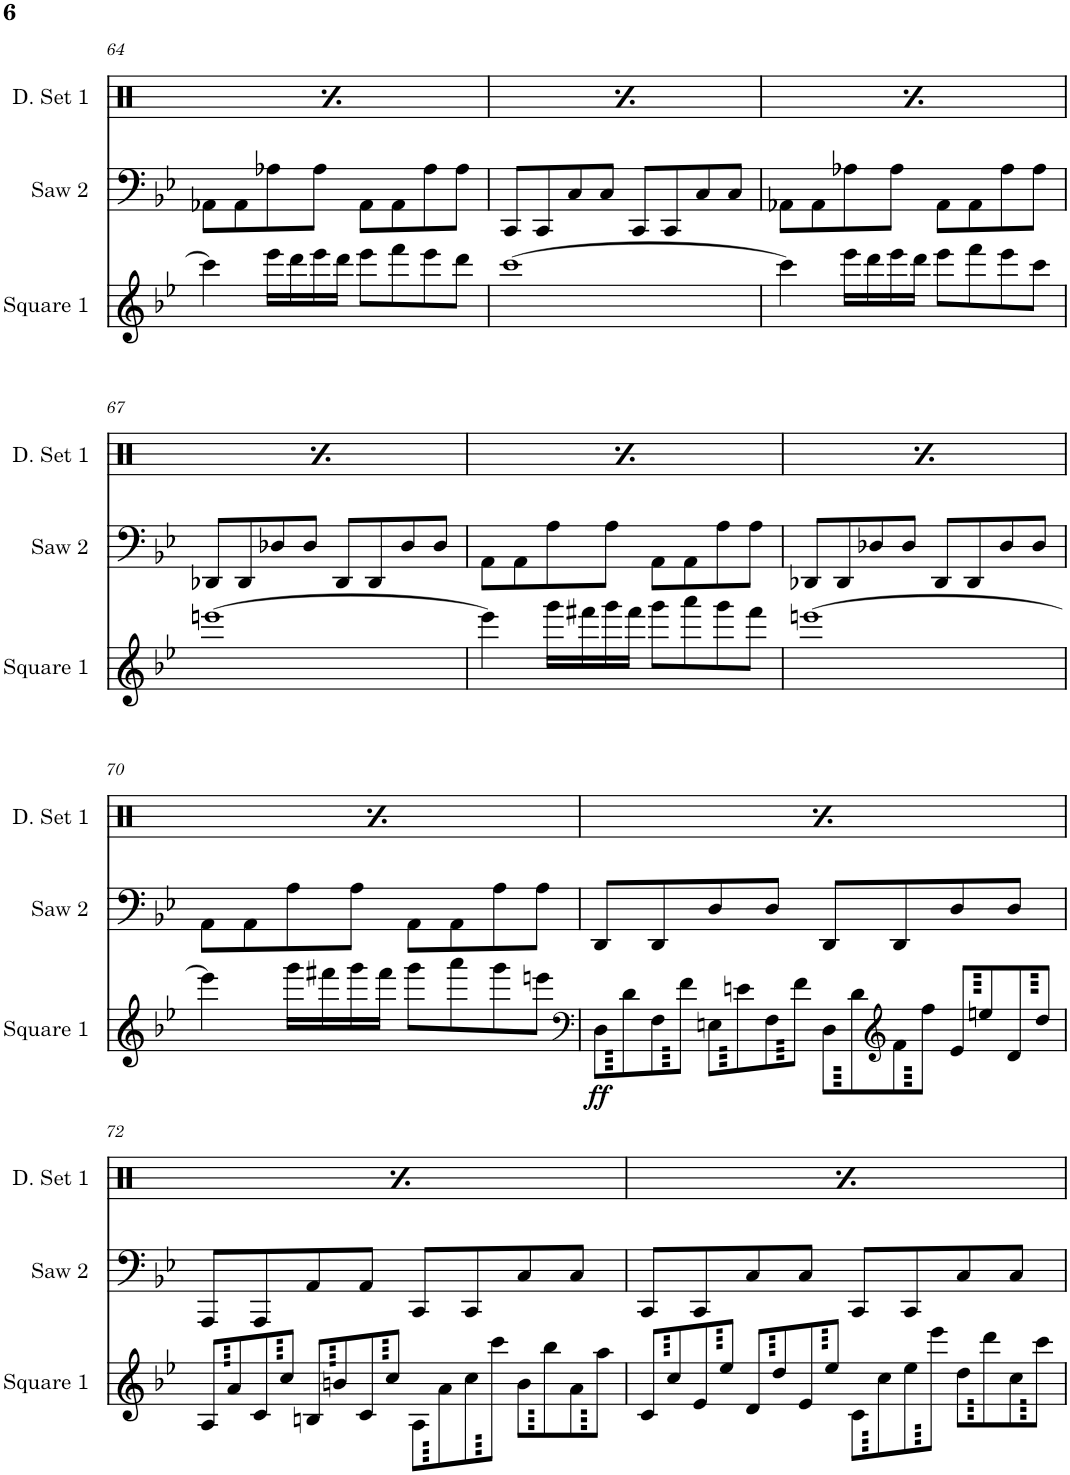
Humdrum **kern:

**kern	**dynam	**kern	**dynam	**kern	**kern	**dynam
*part4	*part4	*part3	*part3	*part2	*part1	*part1
*staff4	*staff4	*staff3	*staff3	*staff2	*staff1	*staff1
*I"Square 1 Echo	*	*I"Square Synthesizer 1	*	*I"Saw Synthesizer 2	*I"Drumset 1	*
*I'Square 1 Echo	*	*I'Square 1	*	*I'Saw 2	*I'D. Set 1	*
!!LO:PB:g=z
*clefG2	*	*clefG2	*	*clefF4	*clefX	*
*k[b-e-]	*	*k[b-e-]	*	*k[b-e-]	*k[]	*
*M4/4	*	*M4/4	*	*M4/4	*M4/4	*
*met(c)	*	*met(c)	*	*met(c)	*met(c)	*
=64	=64	=64	=64	=64	=64	=64
!	!	!	!	!	!	!LO:DY:b
1r	.	4ccc\]	.	8AA-X\L	8Rcc\L	ff
.	.	.	.	8AA-\	16Rcc\L	.
.	.	.	.	.	16Rcc\JJ	.
.	.	16eee-\LL	.	8A-X\	4Rcc/	.
.	.	16ddd\	.	.	.	.
.	.	16eee-\	.	8A-\J	.	.
.	.	16ddd\JJ	.	.	.	.
.	.	8eee-\L	.	8AA-\L	8Rcc\L	.
.	.	8fff\	.	8AA-\	16Rcc\L	.
.	.	.	.	.	16Rcc\JJ	.
.	.	8eee-\	.	8A-\	4Rcc/	.
.	.	8ddd\J	.	8A-\J	.	.
=65	=65	=65	=65	=65	=65	=65
!	!	!	!	!	!	!LO:DY:b
1r	.	[1ccc	.	8CC/L	8Rcc\L	ff
.	.	.	.	8CC/	16Rcc\L	.
.	.	.	.	.	16Rcc\JJ	.
.	.	.	.	8C/	4Rcc/	.
.	.	.	.	8C/J	.	.
.	.	.	.	8CC/L	8Rcc\L	.
.	.	.	.	8CC/	16Rcc\L	.
.	.	.	.	.	16Rcc\JJ	.
.	.	.	.	8C/	4Rcc/	.
.	.	.	.	8C/J	.	.
=66	=66	=66	=66	=66	=66	=66
!	!	!	!	!	!	!LO:DY:b
1r	.	4ccc\]	.	8AA-X\L	8Rcc\L	ff
.	.	.	.	8AA-\	16Rcc\L	.
.	.	.	.	.	16Rcc\JJ	.
.	.	16eee-\LL	.	8A-X\	4Rcc/	.
.	.	16ddd\	.	.	.	.
.	.	16eee-\	.	8A-\J	.	.
.	.	16ddd\JJ	.	.	.	.
.	.	8eee-\L	.	8AA-\L	8Rcc\L	.
.	.	8fff\	.	8AA-\	16Rcc\L	.
.	.	.	.	.	16Rcc\JJ	.
.	.	8eee-\	.	8A-\	4Rcc/	.
.	.	8ccc\J	.	8A-\J	.	.
!!LO:LB:g=z
=67	=67	=67	=67	=67	=67	=67
!	!	!	!	!	!	!LO:DY:b
1r	.	[1eeen	.	8DD-X/L	8Rcc\L	ff
.	.	.	.	8DD-/	16Rcc\L	.
.	.	.	.	.	16Rcc\JJ	.
.	.	.	.	8D-X/	4Rcc/	.
.	.	.	.	8D-/J	.	.
.	.	.	.	8DD-/L	8Rcc\L	.
.	.	.	.	8DD-/	16Rcc\L	.
.	.	.	.	.	16Rcc\JJ	.
.	.	.	.	8D-/	4Rcc/	.
.	.	.	.	8D-/J	.	.
=68	=68	=68	=68	=68	=68	=68
!	!	!	!	!	!	!LO:DY:b
1r	.	4eee\]	.	8AA\L	8Rcc\L	ff
.	.	.	.	8AA\	16Rcc\L	.
.	.	.	.	.	16Rcc\JJ	.
.	.	16ggg\LL	.	8A\	4Rcc/	.
.	.	16fff#X\	.	.	.	.
.	.	16ggg\	.	8A\J	.	.
.	.	16fff#\JJ	.	.	.	.
.	.	8ggg\L	.	8AA\L	8Rcc\L	.
.	.	8aaa\	.	8AA\	16Rcc\L	.
.	.	.	.	.	16Rcc\JJ	.
.	.	8ggg\	.	8A\	4Rcc/	.
.	.	8fff#\J	.	8A\J	.	.
=69	=69	=69	=69	=69	=69	=69
!	!	!	!	!	!	!LO:DY:b
1r	.	[1eeen	.	8DD-X/L	8Rcc\L	ff
.	.	.	.	8DD-/	16Rcc\L	.
.	.	.	.	.	16Rcc\JJ	.
.	.	.	.	8D-X/	4Rcc/	.
.	.	.	.	8D-/J	.	.
.	.	.	.	8DD-/L	8Rcc\L	.
.	.	.	.	8DD-/	16Rcc\L	.
.	.	.	.	.	16Rcc\JJ	.
.	.	.	.	8D-/	4Rcc/	.
.	.	.	.	8D-/J	.	.
!!LO:LB:g=z
=70	=70	=70	=70	=70	=70	=70
!	!	!	!	!	!	!LO:DY:b
1r	.	4eee\]	.	8AA\L	8Rcc\L	ff
.	.	.	.	8AA\	16Rcc\L	.
.	.	.	.	.	16Rcc\JJ	.
.	.	16ggg\LL	.	8A\	4Rcc/	.
.	.	16fff#X\	.	.	.	.
.	.	16ggg\	.	8A\J	.	.
.	.	16fff#\JJ	.	.	.	.
.	.	8ggg\L	.	8AA\L	8Rcc\L	.
.	.	8aaa\	.	8AA\	16Rcc\L	.
.	.	.	.	.	16Rcc\JJ	.
.	.	8ggg\	.	8A\	4Rcc/	.
.	.	8eeen\J	.	8A\J	.	.
=71	=71	=71	=71	=71	=71	=71
*clefF4	*	*clefF4	*	*	*	*
!	!LO:DY:b	!	!LO:DY:b	!	!	!LO:DY:b
*	*	*tremolo	*	*	*	*
32D\LLL	ff	64D\LLLL	ff	8DD/L	8Rcc\L	ff
.	.	64d\	.	.	.	.
32d\	.	64D\	.	.	.	.
.	.	64d\	.	.	.	.
32D\	.	64D\	.	.	.	.
.	.	64d\	.	.	.	.
32d\JJ	.	64D\	.	.	.	.
.	.	64d\JJJJ	.	.	.	.
32F\LL	.	64F\LLLL	.	8DD/	16Rcc\L	.
.	.	64f\	.	.	.	.
32f\	.	64F\	.	.	.	.
.	.	64f\	.	.	.	.
32F\	.	64F\	.	.	16Rcc\JJ	.
.	.	64f\	.	.	.	.
32f\JJJ	.	64F\	.	.	.	.
.	.	64f\JJJJ	.	.	.	.
32En\LLL	.	64En\LLLL	.	8D/	4Rcc/	.
.	.	64en\	.	.	.	.
32en\	.	64En\	.	.	.	.
.	.	64en\	.	.	.	.
32E\	.	64En\	.	.	.	.
.	.	64en\	.	.	.	.
32e\JJ	.	64En\	.	.	.	.
.	.	64en\JJJJ	.	.	.	.
32F\LL	.	64F\LLLL	.	8D/J	.	.
.	.	64f\	.	.	.	.
32f\	.	64F\	.	.	.	.
.	.	64f\	.	.	.	.
32F\	.	64F\	.	.	.	.
.	.	64f\	.	.	.	.
32f\JJJ	.	64F\	.	.	.	.
.	.	64f\JJJJ	.	.	.	.
32D\LLL	.	64D\LLLL	.	8DD/L	8Rcc\L	.
.	.	64d\	.	.	.	.
32d\	.	64D\	.	.	.	.
.	.	64d\	.	.	.	.
32D\	.	64D\	.	.	.	.
.	.	64d\	.	.	.	.
32d\JJ	.	64D\	.	.	.	.
.	.	64d\JJJJ	.	.	.	.
*clefG2	*	*clefG2	*	*	*	*
32f\LL	.	64f\LLLL	.	8DD/	16Rcc\L	.
.	.	64ff\	.	.	.	.
32ff\	.	64f\	.	.	.	.
.	.	64ff\	.	.	.	.
32f\	.	64f\	.	.	16Rcc\JJ	.
.	.	64ff\	.	.	.	.
32ff\JJJ	.	64f\	.	.	.	.
.	.	64ff\JJJJ	.	.	.	.
32e/LLL	.	64e/LLLL	.	8D/	4Rcc/	.
.	.	64een/	.	.	.	.
32een/	.	64e/	.	.	.	.
.	.	64een/	.	.	.	.
32e/	.	64e/	.	.	.	.
.	.	64een/	.	.	.	.
32ee/JJ	.	64e/	.	.	.	.
.	.	64een/JJJJ	.	.	.	.
32d/LL	.	64d/LLLL	.	8D/J	.	.
.	.	64dd/	.	.	.	.
32dd/	.	64d/	.	.	.	.
.	.	64dd/	.	.	.	.
32d/	.	64d/	.	.	.	.
.	.	64dd/	.	.	.	.
32dd/JJJ	.	64d/	.	.	.	.
.	.	64dd/JJJJ	.	.	.	.
!!LO:LB:g=z
=72	=72	=72	=72	=72	=72	=72
!	!	!	!	!	!	!LO:DY:b
32A/LLL	.	64A/LLLL	.	8AAA/L	8Rcc\L	ff
.	.	64a/	.	.	.	.
32a/	.	64A/	.	.	.	.
.	.	64a/	.	.	.	.
32A/	.	64A/	.	.	.	.
.	.	64a/	.	.	.	.
32a/JJ	.	64A/	.	.	.	.
.	.	64a/JJJJ	.	.	.	.
32c/LL	.	64c/LLLL	.	8AAA/	16Rcc\L	.
.	.	64cc/	.	.	.	.
32cc/	.	64c/	.	.	.	.
.	.	64cc/	.	.	.	.
32c/	.	64c/	.	.	16Rcc\JJ	.
.	.	64cc/	.	.	.	.
32cc/JJJ	.	64c/	.	.	.	.
.	.	64cc/JJJJ	.	.	.	.
32Bn/LLL	.	64Bn/LLLL	.	8AA/	4Rcc/	.
.	.	64bn/	.	.	.	.
32bn/	.	64Bn/	.	.	.	.
.	.	64bn/	.	.	.	.
32B/	.	64Bn/	.	.	.	.
.	.	64bn/	.	.	.	.
32b/JJ	.	64Bn/	.	.	.	.
.	.	64bn/JJJJ	.	.	.	.
32c/LL	.	64c/LLLL	.	8AA/J	.	.
.	.	64cc/	.	.	.	.
32cc/	.	64c/	.	.	.	.
.	.	64cc/	.	.	.	.
32c/	.	64c/	.	.	.	.
.	.	64cc/	.	.	.	.
32cc/JJJ	.	64c/	.	.	.	.
.	.	64cc/JJJJ	.	.	.	.
32A\LLL	.	64A\LLLL	.	8CC/L	8Rcc\L	.
.	.	64a\	.	.	.	.
32a\	.	64A\	.	.	.	.
.	.	64a\	.	.	.	.
32A\	.	64A\	.	.	.	.
.	.	64a\	.	.	.	.
32a\JJ	.	64A\	.	.	.	.
.	.	64a\JJJJ	.	.	.	.
32cc\LL	.	64cc\LLLL	.	8CC/	16Rcc\L	.
.	.	64ccc\	.	.	.	.
32ccc\	.	64cc\	.	.	.	.
.	.	64ccc\	.	.	.	.
32cc\	.	64cc\	.	.	16Rcc\JJ	.
.	.	64ccc\	.	.	.	.
32ccc\JJJ	.	64cc\	.	.	.	.
.	.	64ccc\JJJJ	.	.	.	.
32b\LLL	.	64b\LLLL	.	8C/	4Rcc/	.
.	.	64bb-\	.	.	.	.
32bbn\	.	64b\	.	.	.	.
.	.	64bb-\	.	.	.	.
32b\	.	64b\	.	.	.	.
.	.	64bb-\	.	.	.	.
32bb\JJ	.	64b\	.	.	.	.
.	.	64bb-\JJJJ	.	.	.	.
32a\LL	.	64a\LLLL	.	8C/J	.	.
.	.	64aa\	.	.	.	.
32aa\	.	64a\	.	.	.	.
.	.	64aa\	.	.	.	.
32a\	.	64a\	.	.	.	.
.	.	64aa\	.	.	.	.
32aa\JJJ	.	64a\	.	.	.	.
.	.	64aa\JJJJ	.	.	.	.
=73	=73	=73	=73	=73	=73	=73
!	!	!	!	!	!	!LO:DY:b
32c/LLL	.	64c/LLLL	.	8CC/L	8Rcc\L	ff
.	.	64cc/	.	.	.	.
32cc/	.	64c/	.	.	.	.
.	.	64cc/	.	.	.	.
32c/	.	64c/	.	.	.	.
.	.	64cc/	.	.	.	.
32cc/JJ	.	64c/	.	.	.	.
.	.	64cc/JJJJ	.	.	.	.
32e-/LL	.	64e-/LLLL	.	8CC/	16Rcc\L	.
.	.	64ee-/	.	.	.	.
32ee-/	.	64e-/	.	.	.	.
.	.	64ee-/	.	.	.	.
32e-/	.	64e-/	.	.	16Rcc\JJ	.
.	.	64ee-/	.	.	.	.
32ee-/JJJ	.	64e-/	.	.	.	.
.	.	64ee-/JJJJ	.	.	.	.
32d/LLL	.	64d/LLLL	.	8C/	4Rcc/	.
.	.	64dd/	.	.	.	.
32dd/	.	64d/	.	.	.	.
.	.	64dd/	.	.	.	.
32d/	.	64d/	.	.	.	.
.	.	64dd/	.	.	.	.
32dd/JJ	.	64d/	.	.	.	.
.	.	64dd/JJJJ	.	.	.	.
32e-/LL	.	64e-/LLLL	.	8C/J	.	.
.	.	64ee-/	.	.	.	.
32ee-/	.	64e-/	.	.	.	.
.	.	64ee-/	.	.	.	.
32e-/	.	64e-/	.	.	.	.
.	.	64ee-/	.	.	.	.
32ee-/JJJ	.	64e-/	.	.	.	.
.	.	64ee-/JJJJ	.	.	.	.
32c\LLL	.	64c\LLLL	.	8CC/L	8Rcc\L	.
.	.	64cc\	.	.	.	.
32cc\	.	64c\	.	.	.	.
.	.	64cc\	.	.	.	.
32c\	.	64c\	.	.	.	.
.	.	64cc\	.	.	.	.
32cc\JJ	.	64c\	.	.	.	.
.	.	64cc\JJJJ	.	.	.	.
32ee-\LL	.	64ee-\LLLL	.	8CC/	16Rcc\L	.
.	.	64eee-\	.	.	.	.
32eee-\	.	64ee-\	.	.	.	.
.	.	64eee-\	.	.	.	.
32ee-\	.	64ee-\	.	.	16Rcc\JJ	.
.	.	64eee-\	.	.	.	.
32eee-\JJJ	.	64ee-\	.	.	.	.
.	.	64eee-\JJJJ	.	.	.	.
32dd\LLL	.	64dd\LLLL	.	8C/	4Rcc/	.
.	.	64ddd\	.	.	.	.
32ddd\	.	64dd\	.	.	.	.
.	.	64ddd\	.	.	.	.
32dd\	.	64dd\	.	.	.	.
.	.	64ddd\	.	.	.	.
32ddd\JJ	.	64dd\	.	.	.	.
.	.	64ddd\JJJJ	.	.	.	.
32cc\LL	.	64cc\LLLL	.	8C/J	.	.
.	.	64ccc\	.	.	.	.
32ccc\	.	64cc\	.	.	.	.
.	.	64ccc\	.	.	.	.
32cc\	.	64cc\	.	.	.	.
.	.	64ccc\	.	.	.	.
32ccc\JJJ	.	64cc\	.	.	.	.
.	.	64ccc\JJJJ	.	.	.	.
*	*	*Xtremolo	*	*	*	*
.	.	.	.	.	.	.
.	.	.	.	.	.	.
.	.	.	.	.	.	.
.	.	.	.	.	.	.
=	=	=	=	=	=	=
*-	*-	*-	*-	*-	*-	*-
